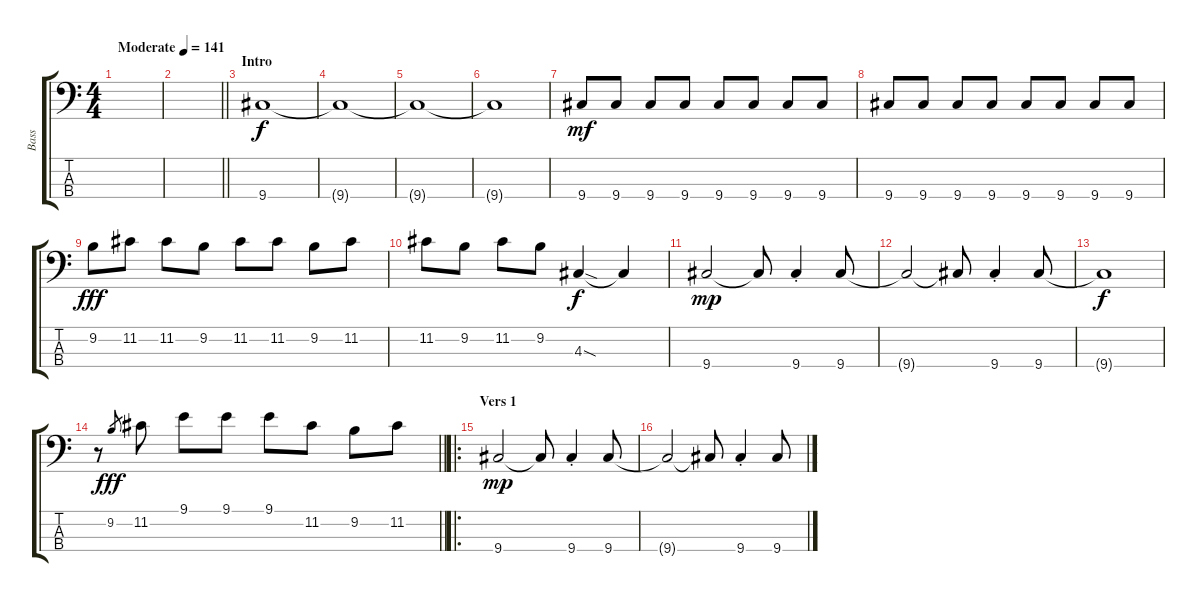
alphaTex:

\track ("Bass" "Bass") {instrument electricbassfinger}
\staff {score tabs}
\tuning (G2 D2 A1 E1) {hide}
\ts (4 4)
\tempo (141 "Moderate")
\clef f4
\ks c
|
\barLineRight lightlight
|
\section ("" "Intro")
9.4.1 |
9.4{t}.1{dy f} |
9.4{t}.1 |
9.4{t}.1 |
9.4.8{dy mf} 9.4.8 9.4.8 9.4.8 9.4.8 9.4.8 9.4.8 9.4.8 |
9.4.8 9.4.8 9.4.8 9.4.8 9.4.8 9.4.8 9.4.8 9.4.8 |
9.2.8{dy fff volume 16} 11.2.8 11.2.8 9.2.8 11.2.8 11.2.8 9.2.8 11.2.8 |
11.2.8 9.2.8 11.2.8 9.2.8 4.3{sod}.4{dy f} 4.3{t}.4 |
9.4.2{dy mp} 9.4{t}.8 9.4{st}.4 9.4.8 |
9.4{t}.2 9.4{t}.8 9.4{st}.4 9.4.8 |
9.4{t}.1{dy f} |
\barLineRight lightlight
r.8{volume 13 instrument electricbasspick} 9.2.8{gr dy fff} 11.2.8 9.1.8 9.1.8 9.1.8 11.2.8 9.2.8 11.2.8 |
\ro
\section ("" "Vers 1")
9.4.2{dy mp volume 11 instrument electricbassfinger} 9.4{t}.8 9.4{st}.4 9.4.8 |
9.4{t}.2 9.4{t}.8 9.4{st}.4 9.4.8
